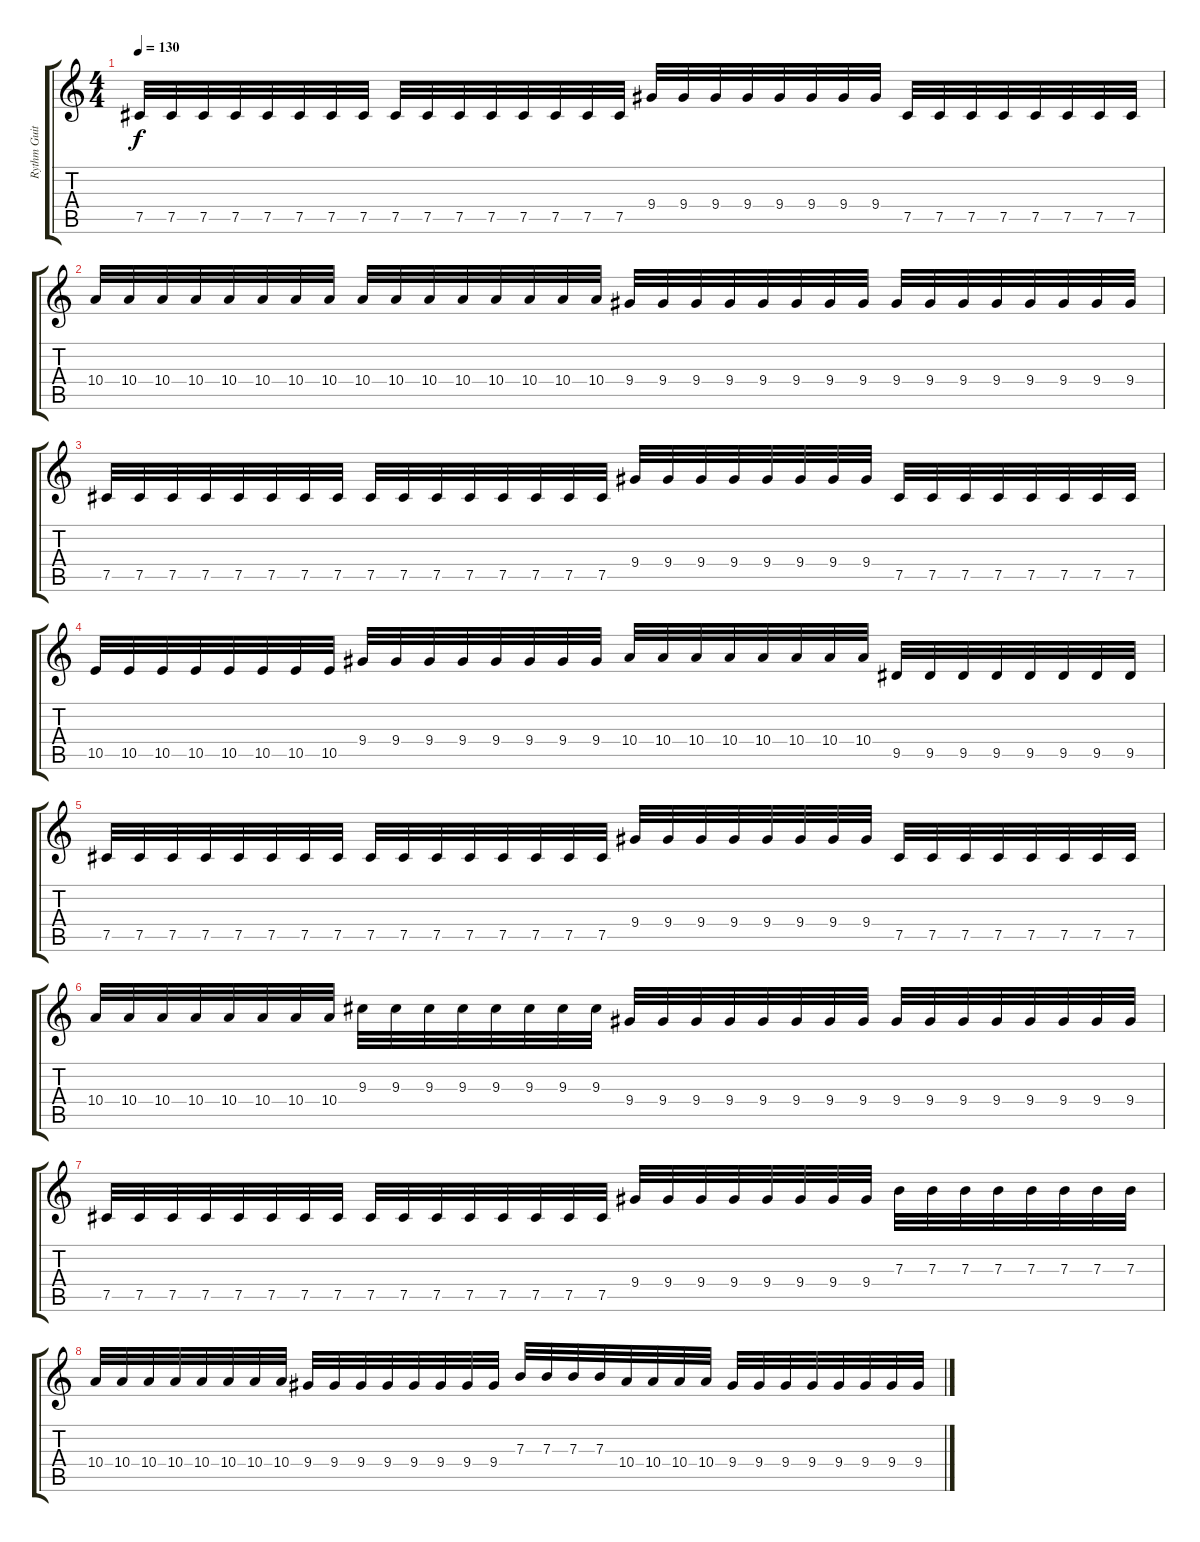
\track ("Rythm Guitar" "Rythm Guit") {instrument distortionguitar}
\staff {score tabs}
\tuning (Db4 Ab3 E3 B2 Gb2 Db2) {hide}
\ts (4 4)
\tempo 130
\clef g2
\ks c
7.5.32{dy f} 7.5.32 7.5.32 7.5.32 7.5.32 7.5.32 7.5.32 7.5.32 7.5.32 7.5.32 7.5.32 7.5.32 7.5.32 7.5.32 7.5.32 7.5.32 9.4.32 9.4.32 9.4.32 9.4.32 9.4.32 9.4.32 9.4.32 9.4.32 7.5.32 7.5.32 7.5.32 7.5.32 7.5.32 7.5.32 7.5.32 7.5.32 |
10.4.32 10.4.32 10.4.32 10.4.32 10.4.32 10.4.32 10.4.32 10.4.32 10.4.32 10.4.32 10.4.32 10.4.32 10.4.32 10.4.32 10.4.32 10.4.32 9.4.32 9.4.32 9.4.32 9.4.32 9.4.32 9.4.32 9.4.32 9.4.32 9.4.32 9.4.32 9.4.32 9.4.32 9.4.32 9.4.32 9.4.32 9.4.32 |
7.5.32 7.5.32 7.5.32 7.5.32 7.5.32 7.5.32 7.5.32 7.5.32 7.5.32 7.5.32 7.5.32 7.5.32 7.5.32 7.5.32 7.5.32 7.5.32 9.4.32 9.4.32 9.4.32 9.4.32 9.4.32 9.4.32 9.4.32 9.4.32 7.5.32 7.5.32 7.5.32 7.5.32 7.5.32 7.5.32 7.5.32 7.5.32 |
10.5.32 10.5.32 10.5.32 10.5.32 10.5.32 10.5.32 10.5.32 10.5.32 9.4.32 9.4.32 9.4.32 9.4.32 9.4.32 9.4.32 9.4.32 9.4.32 10.4.32 10.4.32 10.4.32 10.4.32 10.4.32 10.4.32 10.4.32 10.4.32 9.5.32 9.5.32 9.5.32 9.5.32 9.5.32 9.5.32 9.5.32 9.5.32 |
7.5.32 7.5.32 7.5.32 7.5.32 7.5.32 7.5.32 7.5.32 7.5.32 7.5.32 7.5.32 7.5.32 7.5.32 7.5.32 7.5.32 7.5.32 7.5.32 9.4.32 9.4.32 9.4.32 9.4.32 9.4.32 9.4.32 9.4.32 9.4.32 7.5.32 7.5.32 7.5.32 7.5.32 7.5.32 7.5.32 7.5.32 7.5.32 |
10.4.32 10.4.32 10.4.32 10.4.32 10.4.32 10.4.32 10.4.32 10.4.32 9.3.32 9.3.32 9.3.32 9.3.32 9.3.32 9.3.32 9.3.32 9.3.32 9.4.32 9.4.32 9.4.32 9.4.32 9.4.32 9.4.32 9.4.32 9.4.32 9.4.32 9.4.32 9.4.32 9.4.32 9.4.32 9.4.32 9.4.32 9.4.32 |
7.5.32 7.5.32 7.5.32 7.5.32 7.5.32 7.5.32 7.5.32 7.5.32 7.5.32 7.5.32 7.5.32 7.5.32 7.5.32 7.5.32 7.5.32 7.5.32 9.4.32 9.4.32 9.4.32 9.4.32 9.4.32 9.4.32 9.4.32 9.4.32 7.3.32 7.3.32 7.3.32 7.3.32 7.3.32 7.3.32 7.3.32 7.3.32 |
10.4.32 10.4.32 10.4.32 10.4.32 10.4.32 10.4.32 10.4.32 10.4.32 9.4.32 9.4.32 9.4.32 9.4.32 9.4.32 9.4.32 9.4.32 9.4.32 7.3.32 7.3.32 7.3.32 7.3.32 10.4.32 10.4.32 10.4.32 10.4.32 9.4.32 9.4.32 9.4.32 9.4.32 9.4.32 9.4.32 9.4.32 9.4.32
